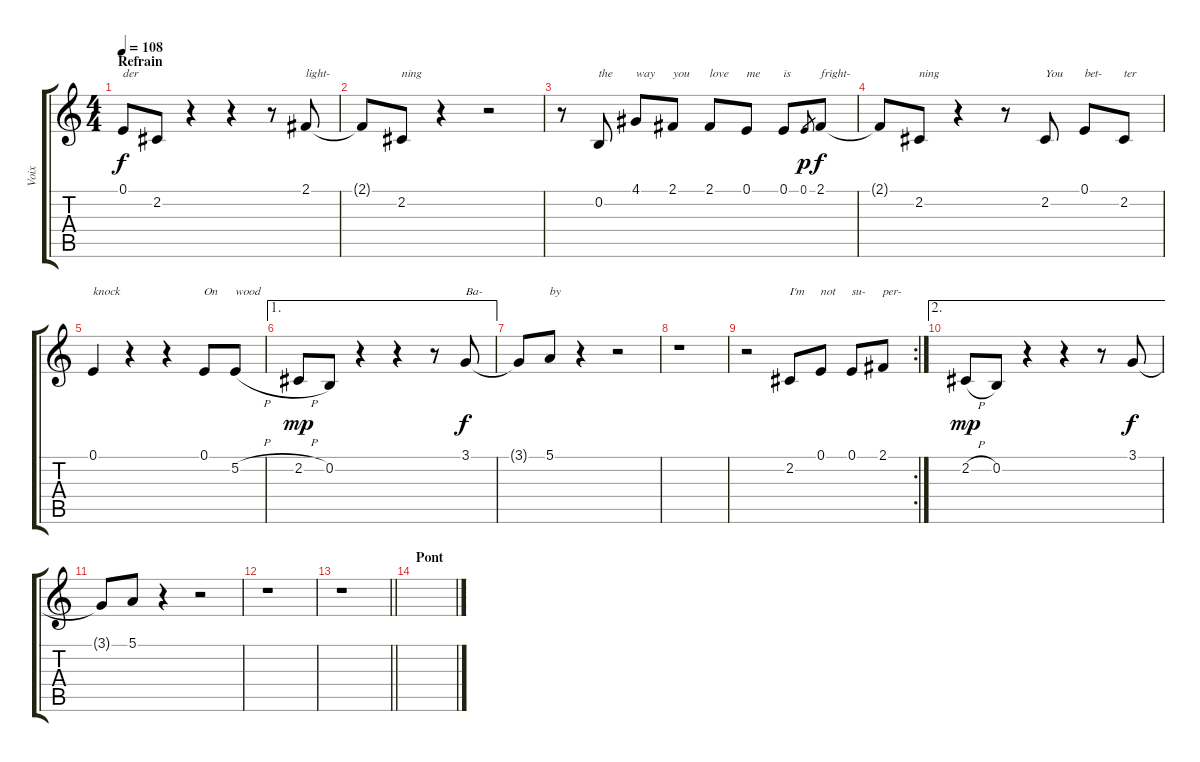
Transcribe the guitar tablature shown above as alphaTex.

\track ("Voix" "Voix") {instrument clarinet}
\staff {score tabs}
\tuning (E4 B3 G3 D3 A2 E2) {hide}
\ts (4 4)
\section ("" "Refrain")
\tempo 108
\clef g2
\ks c
0.1{t}.8{txt "der" dy f} 2.2.8 r.4 r.4 r.8 2.1.8{txt "light-"} |
2.1{t}.8 2.2.8{txt "ning"} r.4 r.2 |
r.8 0.2.8{txt "the"} 4.1.8{txt "way"} 2.1.8{txt "you"} 2.1.8{txt "love"} 0.1.8{txt "me"} 0.1.8{txt "is"} 0.1.8{gr dy p} 2.1.8{txt "fright-" dy f} |
2.1{t}.8 2.2.8{txt "ning"} r.4 r.8 2.2.8{txt "You"} 0.1.8{txt "bet-"} 2.2.8{txt "ter"} |
0.1.4{txt "knock"} r.4 r.4 0.1.8{txt "On"} 5.2{h}.8{txt "wood"} |
\ae 1
2.2{h}.8{dy mp} 0.2.8 r.4 r.4 r.8 3.1.8{txt "Ba-" dy f} |
3.1{t}.8 5.1.8{txt "by"} r.4 r.2 |
r.1 |
\rc 2
r.2 2.2.8{txt "I'm"} 0.1.8{txt "not"} 0.1.8{txt "su-"} 2.1.8{txt "per-"} |
\ae 2
2.2{h}.8{dy mp} 0.2.8 r.4 r.4 r.8 3.1.8{dy f} |
3.1{t}.8 5.1.8 r.4 r.2 |
r.1 |
\barLineRight lightlight
r.1 |
\section ("" "Pont")
